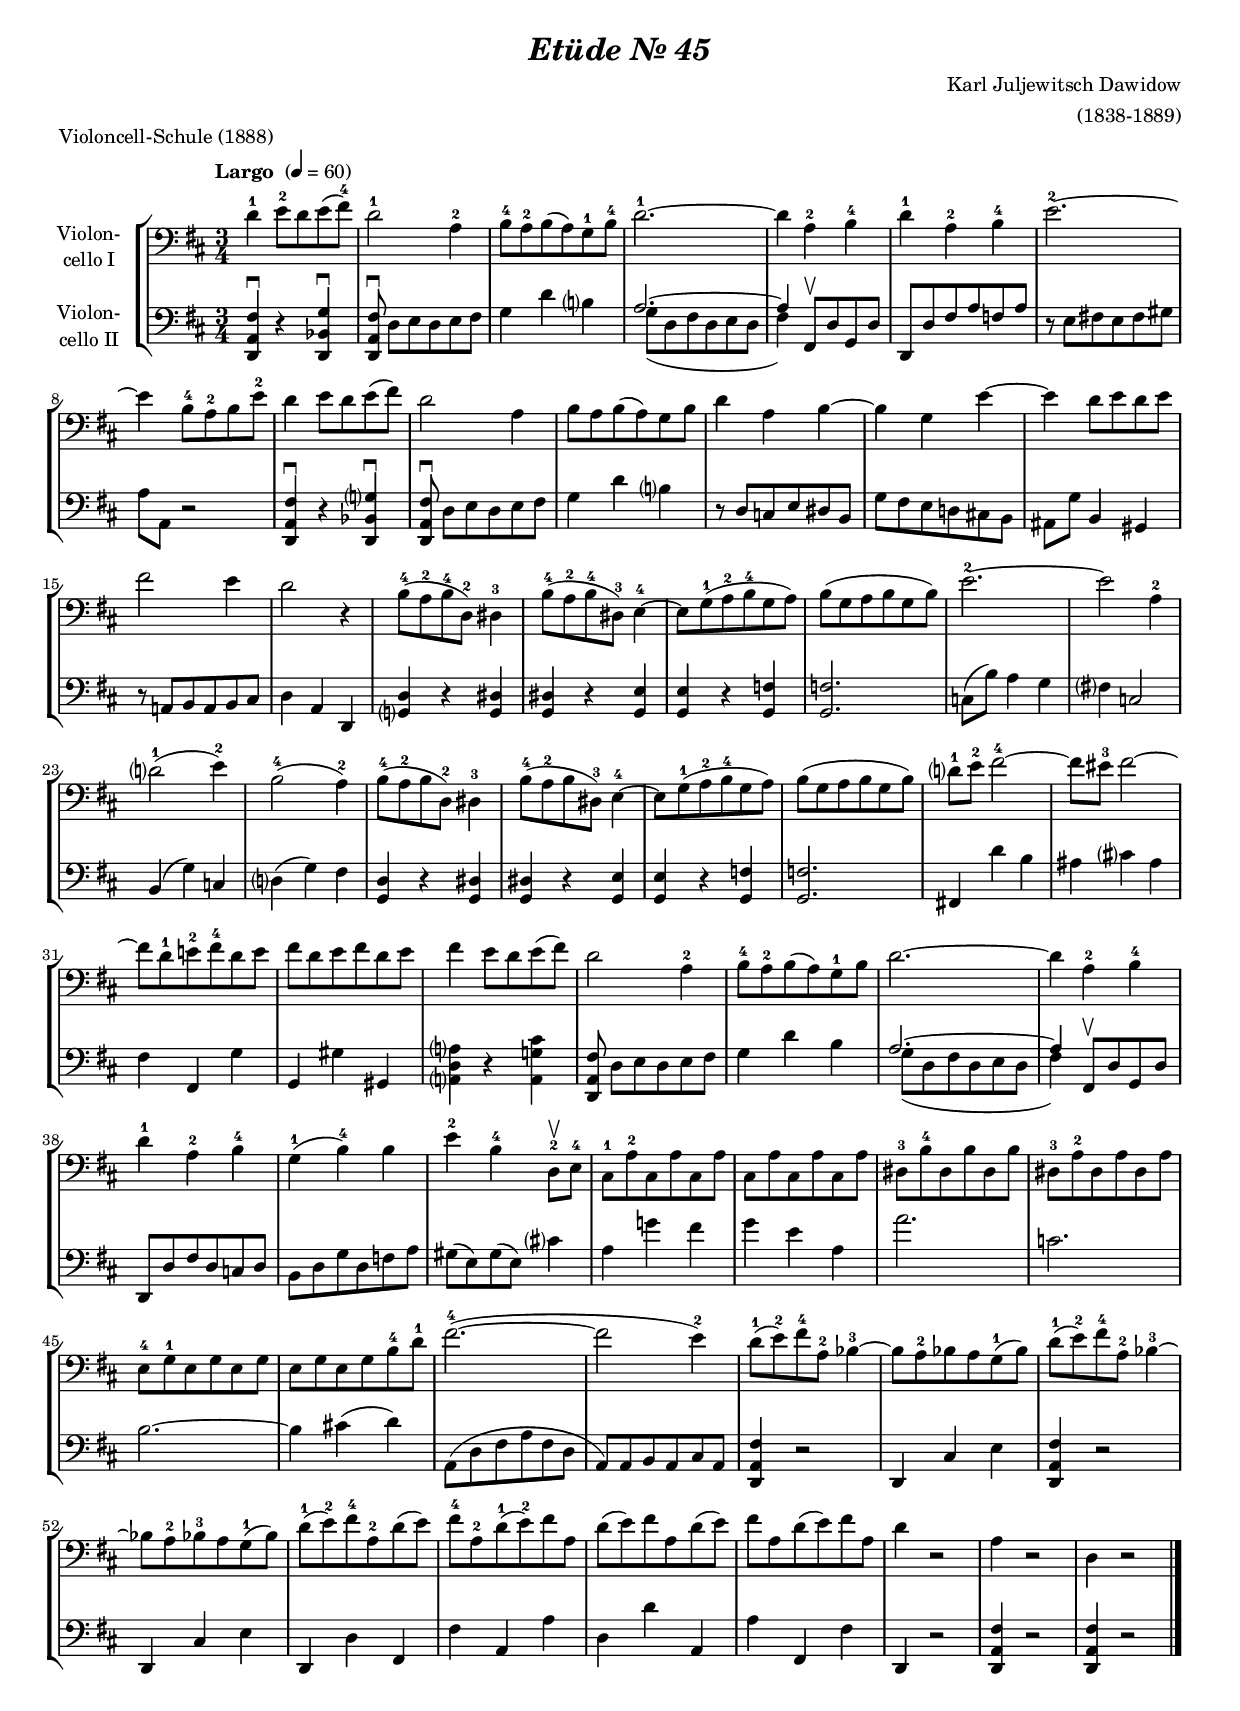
\version "2.18.2"
\include "deutsch.ly"
  
#(set-global-staff-size 17)

\header {
  title     = \markup \bold \italic "Etüde Nr. 45"
  composer  = "Karl Juljewitsch Dawidow"
  arranger  = "(1838-1889)"
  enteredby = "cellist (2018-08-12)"
  piece     = "Violoncell-Schule (1888)"
}

voiceconsts = {
  \key d \major
  \time 3/4
  \clef "bass"
%  \numericTimeSignature
  \compressFullBarRests
  % Set default beaming for all staves
% \set Timing.beamExceptions = #'()
% \set Timing.baseMoment     = #(ly:make-moment 1 4)
% \set Timing.beatStructure  = #'(1 1 1)
  \tempo "Largo " 4=60
}

micl = "clarinet"
mifl = "flute"
miob = "oboe"
mifh = "french horn"
misx = "tenor sax"
mist = "string ensemble 1"
miba = "cello"

va = \relative c' {
  \voiceconsts

  d4-1 e8-2 d e( fis)-4
  d2-1 a4-2
  h8-4 a-2 h( a) g-1 h-4
  d2.~-1
  d4 a-2 h-4
  d-1 a-2 h-4
  e2.~-2

  e4 h8-4 a-2 h e-2
  d4 e8 d e( fis)
  d2 a4
  h8 a h( a) g h
  d4 a h~
  h g e'~
  e d8 e d e
  
  fis2 e4
  d2 r4
  h8(-4 a-2 h-4 d,)-2 dis4-3
  h'8(-4 a-2 h-4 dis,)-3 e4~-4
  e8 g(-1 a-2 h-4 g a)
  h( g a h g h)
  e2.~-2
  e2 a,4-2

  d?2(-1 e4)-2
  h2(-4 a4)-2
  h8(-4 a-2 h d,)-2 dis4-3
  h'8(-4 a-2 h dis,)-3 e4~-4
  e8 g(-1 a-2 h-4 g a)
  h( g a h g h)
  d?-1 e-2 fis2~-4
  fis8 eis-3 fis2~

  fis8 d-1 e!-2 fis-4 d e
  fis d e fis d e
  fis4 e8 d e( fis)
  d2 a4-2
  h8-4 a-2 h( a) g-1 h
  d2.~
  d4 a-2 h-4

  d-1 a-2 h-4
  g(-1 h)-4 h
  e-2 h-4 d,8-2\upbow e-4
  cis-1 a'-2 cis, a' cis, a'
  cis, a' cis, a' cis, a'
  dis,-3 h'-4 dis, h' dis, h'
  dis,-3 a'-2 dis, a' dis, a'

  e-4 g-1 e g e g
  e g e g h-4 d-1
  fis2.(~-4
  fis2 e4)-2
  d8(-1 e)-2 fis-4 a,-2 b4~-3
  b8 a-2 b a g(-1 b)
  d(-1 e)-2 fis-4 a,-2 b4~-3

  b8 a-2 b-3 a g(-1 b)
  d(-1 e)-2 fis-4 a,-2 d( e)
  fis-4 a,-2 d(-1 e)-2 fis a,
  d( e) fis a, d( e)
  fis a, d( e) fis a,
  d4 r2
  a4 r2
  d,4 r2 \bar "|."
}

vb = \relative c, {
  \voiceconsts

  <d a' fis'>4\downbow r <d b' g'>\downbow
  <d a' fis'>8^\downbow d'[ e d e fis]
  g4 d' h?
  << {
    a2.~
    a4
  } \\ {
    g8( d fis d e d
    fis4)
  } >> fis,8\upbow d' g, d'
  d, d' fis a f a
  r e fis! e fis gis

  a a, r2
  <d, a' fis'>4\downbow r <d b' g'?>\downbow
  <d a' fis'>8^\downbow d'[ e d e fis]
  g4 d' h?
  r8 d, c e dis h
  g' fis e d! cis! h
  ais g' h,4 gis

  r8 a! h a h cis
  d4 a d,
  <g? d'> r <g dis'>
  <g dis'> r <g e'>
  <g e'> r <g f'>
  <g f'>2.
  c8( h') a4 g
  fis? c2

  h4( g') c,
  d?( g) fis
  <g, d'> r <g dis'>
  <g dis'> r <g e'>
  <g e'> r <g f'>
  <g f'>2.
  fis!4 d'' h
  ais cis? ais

  fis fis, g'
  g, gis' gis,
  <a? d a'?> r <a g'! cis>
  <d, a' fis'>8 d'[ e d e fis]
  g4 d' h
  << {
    a2.~
    a4
  } \\ {
    g8( d fis d e d
    fis4)
  } >> fis,8\upbow d' g, d'

  d, d' fis d c d
  h d g d f a
  gis( e) gis( e) cis'?4
  a g'! fis
  g e a,
  a'2.
  c,

  h~
  h4 cis!( d)
  a,8( d fis a fis d
  a) a h a cis a
  <d, a' fis'>4 r2
  d4 cis' e
  <d, a' fis'> r2

  d4 cis' e
  d, d' fis,
  fis' a, a'
  d, d' a,
  a' fis, fis'
  d, r2
  <d a' fis'>4 r2
  <d a' fis'>4 r2 \bar "|."
}


music = \new StaffGroup <<
      \new Staff {
	\set Staff.midiInstrument = \miba
	\set Staff.instrumentName = \markup \center-column { "Violon-" "cello I" }
	\transpose d d { \va }
      }

      \new Staff {
	\set Staff.midiInstrument = \miba
	\set Staff.instrumentName = \markup \center-column { "Violon-" "cello II" }
	\transpose d d { \vb }
      }
>>

\book {
  \score {
    \music
    \layout {}
  }

  \score {
    \unfoldRepeats \music

    \midi {
      \context {
        \Score
      }
    }
  }
}
